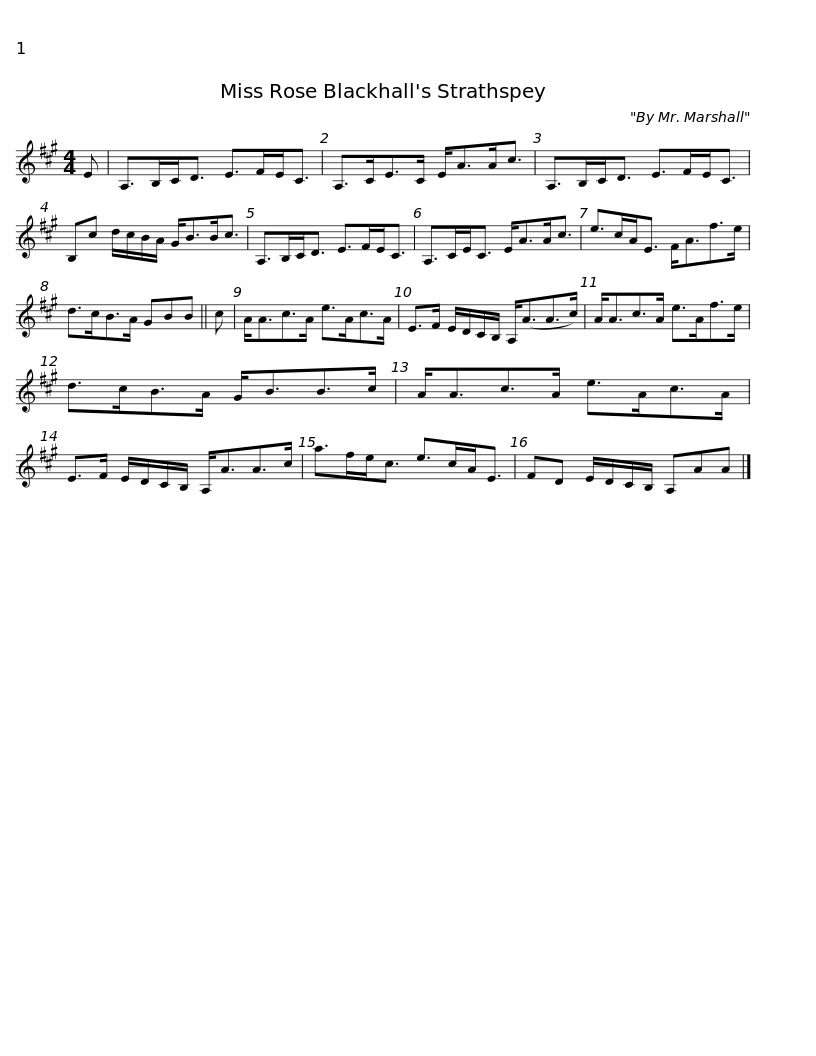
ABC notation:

X:1
L:1/8
M:4/4
I:linebreak $
K:A
V:1 treble
V:1
 E | A,>B,C<D E>FE<C | A,>CE>C E<AA<c | A,>B,C<D E>FE<C | B,c d/c/B/A/ G<BB<c |$ %5
 A,>B,C<D E>FE<C | A,>CE<C E<AA<c | e>cA<E F<Af>e | d>cB>A GBB || c |$ %10
 A<Ac>A e>Ac>A | E>F E/D/C/B,/ A,<(AA>c) | A<Ac>A e>Af>e | d>cB>A G<BB>c |$ A<Ac>A e>Ac>A | %15
 E>F E/D/C/B,/ A,<AA>c | a>fe<c e>cA<E | FD E/D/C/B,/ A,AA |] %18
